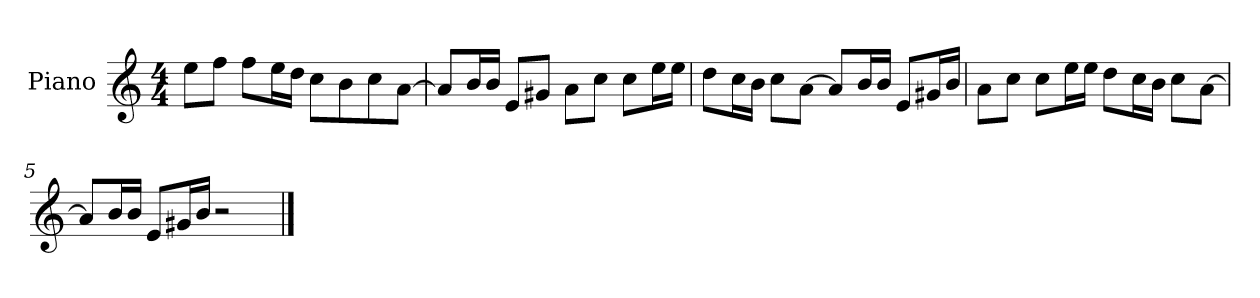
**kern
*part1
*staff1
*I"Piano
*I'P-no
*clefG2
*k[]
*M4/4
*MM90
=1
8ee\L
8ff\J
8ff\L
16ee\L
16dd\JJ
8cc\L
8b\
8cc\
[8a\J
=2
8a/L]
16b/L
16b/JJ
8e/L
8g#X/J
8a\L
8cc\J
8cc\L
16ee\L
16ee\JJ
=3
8dd\L
16cc\L
16b\JJ
8cc\L
[8a\J
8a/L]
16b/L
16b/JJ
8e/L
16g#X/L
16b/JJ
=4
8a\L
8cc\J
8cc\L
16ee\L
16ee\JJ
8dd\L
16cc\L
16b\JJ
8cc\L
[8a\J
!!LO:LB:g=z
=5
8a/L]
16b/L
16b/JJ
8e/L
16g#X/L
16b/JJ
2r
==
*-
